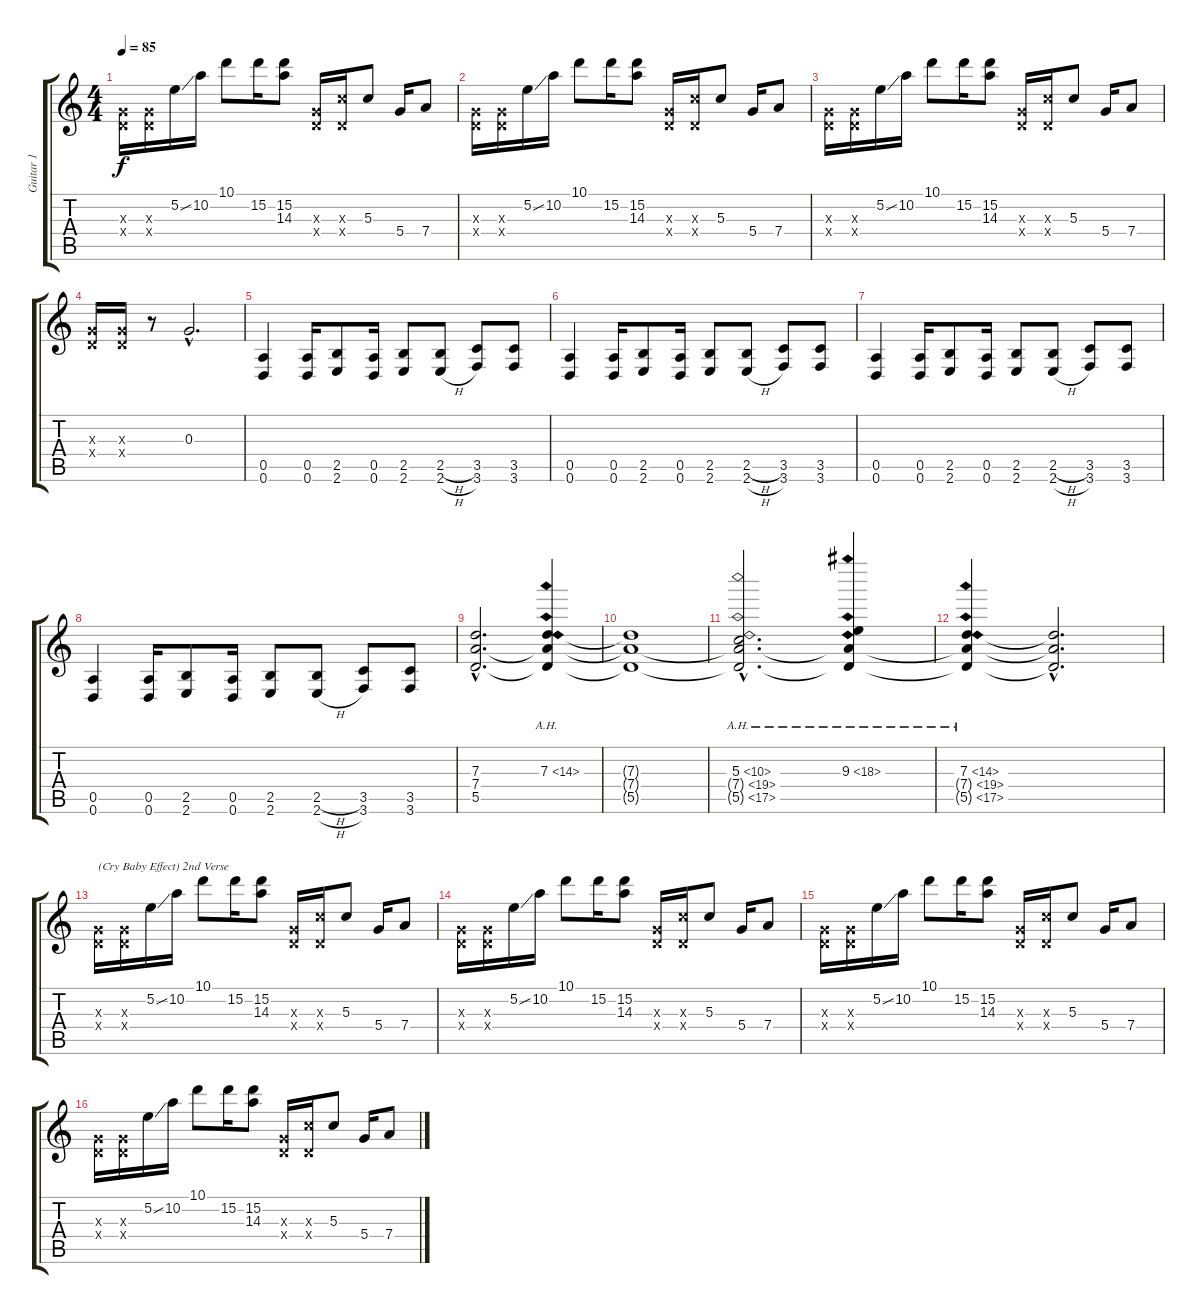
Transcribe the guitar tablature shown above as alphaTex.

\track ("Guitar 1" "Guitar 1") {instrument distortionguitar}
\staff {score tabs}
\tuning (E4 B3 G3 D3 A2 D2) {hide}
\ts (4 4)
\tempo 85
\clef g2
\ks c
(0.3{x} 0.4{x}).16{dy f} (0.3{x} 0.4{x}).16 5.2{ss}.16 10.2.16 10.1.8 15.2.16 (15.2 14.3).8 (0.3{x} 0.4{x}).16 (5.3{x} 0.4{x}).16 5.3.8 5.4.16 7.4.8 |
(0.3{x} 0.4{x}).16 (0.3{x} 0.4{x}).16 5.2{ss}.16 10.2.16 10.1.8 15.2.16 (15.2 14.3).8 (0.3{x} 0.4{x}).16 (5.3{x} 0.4{x}).16 5.3.8 5.4.16 7.4.8 |
(0.3{x} 0.4{x}).16 (0.3{x} 0.4{x}).16 5.2{ss}.16 10.2.16 10.1.8 15.2.16 (15.2 14.3).8 (0.3{x} 0.4{x}).16 (5.3{x} 0.4{x}).16 5.3.8 5.4.16 7.4.8 |
(0.3{x} 0.4{x}).16 (0.3{x} 0.4{x}).16 r.8 0.3{hac}.2{d} |
(0.5 0.6).4 (0.5 0.6).16 (2.5 2.6).8 (0.5 0.6).16 (2.5 2.6).8 (2.5{h} 2.6{h}).8 (3.5 3.6).8 (3.5 3.6).8 |
(0.5 0.6).4 (0.5 0.6).16 (2.5 2.6).8 (0.5 0.6).16 (2.5 2.6).8 (2.5{h} 2.6{h}).8 (3.5 3.6).8 (3.5 3.6).8 |
(0.5 0.6).4 (0.5 0.6).16 (2.5 2.6).8 (0.5 0.6).16 (2.5 2.6).8 (2.5{h} 2.6{h}).8 (3.5 3.6).8 (3.5 3.6).8 |
(0.5 0.6).4 (0.5 0.6).16 (2.5 2.6).8 (0.5 0.6).16 (2.5 2.6).8 (2.5{h} 2.6{h}).8 (3.5 3.6).8 (3.5 3.6).8 |
(7.3{hac} 7.4{hac} 5.5{hac}).2{d} (7.3{ah 7} 7.4{ah 12 t} 5.5{ah 12 t}).4 |
(7.3{t} 7.4{t} 5.5{t}).1 |
(5.3{ah 5 hac} 7.4{ah 12 hac t} 5.5{ah 12 hac t}).2{d} (9.3{ah 9} 7.4{ah 12 t} 5.5{ah 12 t}).4 |
(7.3{ah 7} 7.4{ah 12 t} 5.5{ah 12 t}).4 (7.3{hac t} 7.4{hac t} 5.5{hac t}).2{d} |
(0.3{x} 0.4{x}).16{txt "(Cry Baby Effect) 2nd Verse"} (0.3{x} 0.4{x}).16 5.2{ss}.16 10.2.16 10.1.8 15.2.16 (15.2 14.3).8 (0.3{x} 0.4{x}).16 (5.3{x} 0.4{x}).16 5.3.8 5.4.16 7.4.8 |
(0.3{x} 0.4{x}).16 (0.3{x} 0.4{x}).16 5.2{ss}.16 10.2.16 10.1.8 15.2.16 (15.2 14.3).8 (0.3{x} 0.4{x}).16 (5.3{x} 0.4{x}).16 5.3.8 5.4.16 7.4.8 |
(0.3{x} 0.4{x}).16 (0.3{x} 0.4{x}).16 5.2{ss}.16 10.2.16 10.1.8 15.2.16 (15.2 14.3).8 (0.3{x} 0.4{x}).16 (5.3{x} 0.4{x}).16 5.3.8 5.4.16 7.4.8 |
(0.3{x} 0.4{x}).16 (0.3{x} 0.4{x}).16 5.2{ss}.16 10.2.16 10.1.8 15.2.16 (15.2 14.3).8 (0.3{x} 0.4{x}).16 (5.3{x} 0.4{x}).16 5.3.8 5.4.16 7.4.8
